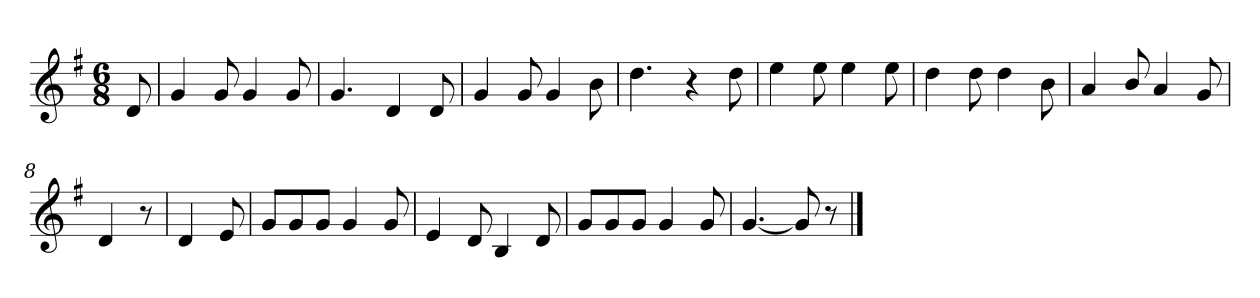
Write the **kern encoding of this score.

**kern
*part1
*staff1
*clefG2
*k[f#]
*M6/8
*MM92
=
8d/
=1
4g/
8g/
4g/
8g/
=2
4.g/
4d/
8d/
=3
4g/
8g/
4g/
8b\
=4
4.dd\
4r
8dd\
=5
4ee\
8ee\
4ee\
8ee\
=6
4dd\
8dd\
4dd\
8b\
=7
4a/
8b/
4a/
8g/
=8
4d/
8r
=9
4d/
8e/
=10
8g/L
8g/
8g/J
4g/
8g/
=11
4e/
8d/
4B/
8d/
=12
8g/L
8g/
8g/J
4g/
8g/
=13
[4.g/
8g/]
8r
==
*-
